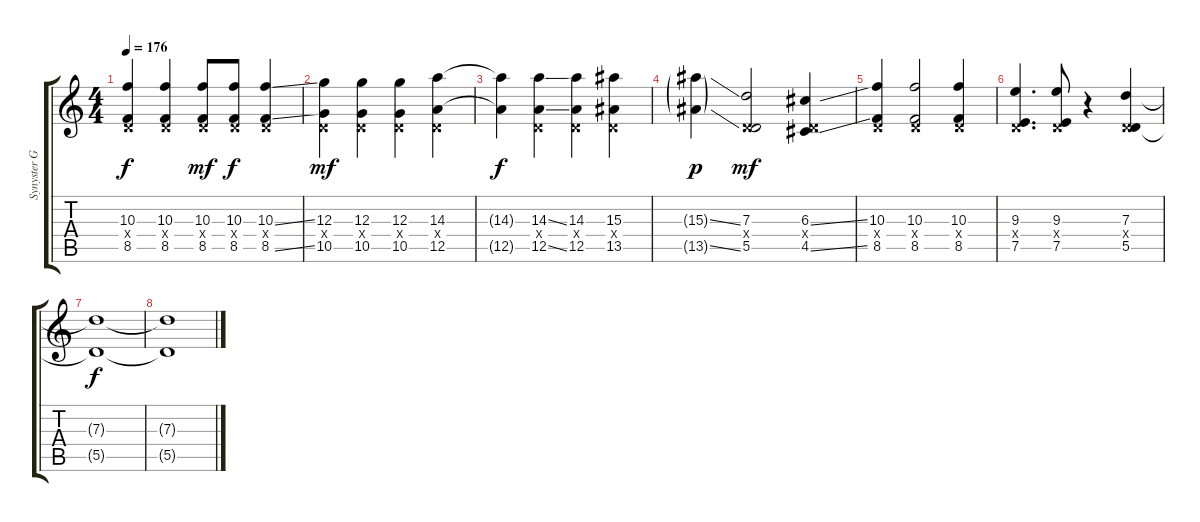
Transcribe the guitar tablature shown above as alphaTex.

\track ("Synyster Gates" "Synyster G") {instrument distortionguitar}
\staff {score tabs}
\tuning (E4 B3 G3 D3 A2 D2) {hide}
\ts (4 4)
\tempo 176
\clef g2
\ks c
(10.3 0.4{x} 8.5).4{dy f} (10.3 0.4{x} 8.5).4 (10.3 0.4{x} 8.5).8{dy mf} (10.3 0.4{x} 8.5).8{dy f} (10.3{ss} 0.4{x} 8.5{ss}).4 |
(12.3 0.4{x} 10.5).4{dy mf} (12.3 0.4{x} 10.5).4 (12.3 0.4{x} 10.5).4 (14.3 0.4{x} 12.5).4 |
(14.3{t} 12.5{t}).4{dy f} (14.3{ss} 0.4{x} 12.5{ss}).4 (14.3 0.4{x} 12.5).4 (15.3 0.4{x} 13.5).4 |
(15.3{ss g} 13.5{ss g}).4{dy p} (7.3 0.4{x} 5.5).2{dy mf} (6.3{ss} 0.4{x} 4.5{ss}).4 |
(10.3 0.4{x} 8.5).4 (10.3 0.4{x} 8.5).2 (10.3 0.4{x} 8.5).4 |
(9.3 0.4{x} 7.5).4{d} (9.3 0.4{x} 7.5).8 r.4 (7.3 0.4{x} 5.5).4 |
(7.3{t} 5.5{t}).1{dy f} |
(7.3{t} 5.5{t}).1
